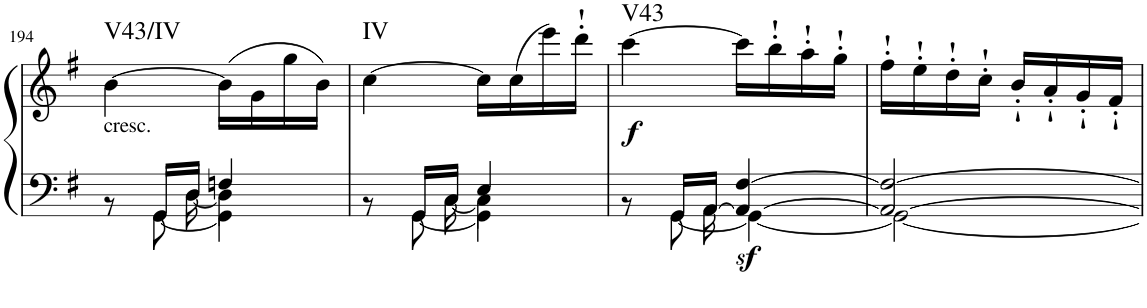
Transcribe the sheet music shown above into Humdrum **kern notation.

**kern	**kern	**dynam	**harte
*part1	*part1	*part1	*part1
*staff2	*staff1	*staff1/2	*
*I"Piano	*	*	*
*I'Pno	*	*	*
!!LO:PB:g=z
*clefF4	*clefG2	*	*
*k[f#]	*k[f#]	*	*
*G:	*G:	*	*
*M2/4	*M2/4	*	*
=194	=194	=194	=194
*^	*	*	*
*	*^	*	*	*
*	*	*^	*	*	*
!	!	!	!	!LO:TX:b:t=cresc.	!	!LO:H:kt=V43/IV
2ryy	8r	8ryy	8.ryy	[4b\	.	N
.	16GG/LL	[8GG\	.	.	.	.
.	16D/JJ	.	[16D\	.	.	.
.	4Fn/	4GG\]	4D\]	(16b\LL]	.	.
.	.	.	.	16g\	.	.
.	.	.	.	16gg\	.	.
.	.	.	.	16b\JJ)	.	.
=195	=195	=195	=195	=195	=195	=195
!	!	!	!	!	!	!LO:H:kt=IV
2ryy	8r	8ryy	8.ryy	[4cc\	.	N
.	16GG/LL	[8GG\	.	.	.	.
.	16C/JJ	.	[16C\	.	.	.
.	4E/	4GG\]	4C\]	16cc\LL]	.	.
.	.	.	.	(16cc\	.	.
.	.	.	.	16eee\)	.	.
.	.	.	.	16ddd'`\JJ	.	.
=196	=196	=196	=196	=196	=196	=196
!	!	!	!	!	!LO:DY:b	!LO:H:kt=V43
2ryy	8r	8ryy	8.ryy	[4ccc\	f	N
.	16GG/LL	[8GG\	.	.	.	.
.	[16AA/JJ	.	16AA\	.	.	.
!	!	!	!	!	!LO:DY:b=2	!
.	4AA/_ [4F#/	4GG\_	4ryy	16ccc\LL]	sf	.
.	.	.	.	16bb'`\	.	.
.	.	.	.	16aa'`\	.	.
.	.	.	.	16gg'`\JJ	.	.
*	*	*v	*v	*	*	*
=197	=197	=197	=197	=197	=197
2ryy	2AA/_ 2F#/_	2GG\_	16ff#'`\LL	.	.
.	.	.	16ee'`\	.	.
.	.	.	16dd'`\	.	.
.	.	.	16cc'`\JJ	.	.
.	.	.	16b'`/LL	.	.
.	.	.	16a'`/	.	.
.	.	.	16g'`/	.	.
.	.	.	16f#'`/JJ	.	.
*v	*v	*v	*	*	*
=	=	=	=
*-	*-	*-	*-
